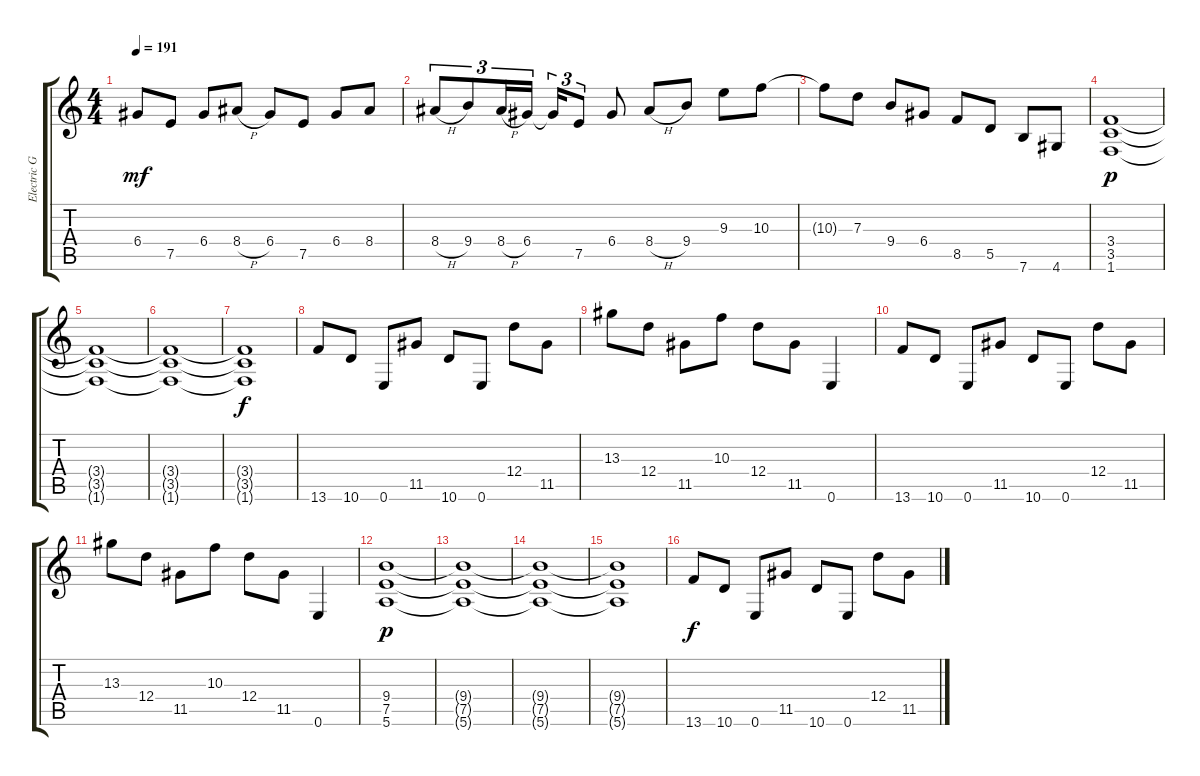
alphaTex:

\track ("Electric Guitar Left" "Electric G") {instrument distortionguitar}
\staff {score tabs}
\tuning (E4 B3 G3 D3 A2 E2) {hide}
\ts (4 4)
\tempo 191
\clef g2
\ks c
6.4{t}.8{dy mf} 7.5.8 6.4.8 8.4{h}.8 6.4.8 7.5.8 6.4.8 8.4.8 |
8.4{h}.8{tu (3 2)} 9.4.8{tu (3 2)} 8.4{h}.16{tu (3 2)} 6.4.16{tu (3 2)} 6.4{t}.16{tu (3 2)} 7.5.8{tu (3 2)} 6.4.8 8.4{h}.8 9.4.8 9.3.8 10.3.8 |
10.3{t}.8 7.3.8 9.4.8 6.4.8 8.5.8 5.5.8 7.6.8 4.6.8 |
(3.4 3.5 1.6).1{dy p} |
(3.4{t} 3.5{t} 1.6{t}).1 |
(3.4{t} 3.5{t} 1.6{t}).1 |
(3.4{t} 3.5{t} 1.6{t}).1{dy f} |
13.6.8 10.6.8 0.6.8 11.5.8 10.6.8 0.6.8 12.4.8 11.5.8 |
13.3.8 12.4.8 11.5.8 10.3.8 12.4.8 11.5.8 0.6.4 |
13.6.8 10.6.8 0.6.8 11.5.8 10.6.8 0.6.8 12.4.8 11.5.8 |
13.3.8 12.4.8 11.5.8 10.3.8 12.4.8 11.5.8 0.6.4 |
(9.4 7.5 5.6).1{dy p} |
(9.4{t} 7.5{t} 5.6{t}).1 |
(9.4{t} 7.5{t} 5.6{t}).1 |
(9.4{t} 7.5{t} 5.6{t}).1 |
13.6.8{dy f} 10.6.8 0.6.8 11.5.8 10.6.8 0.6.8 12.4.8 11.5.8
